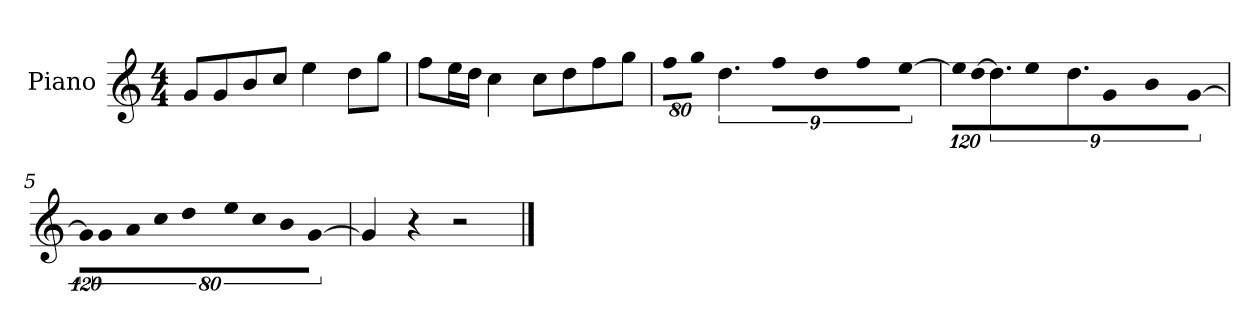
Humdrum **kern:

**kern
*part1
*staff1
*I"Piano
*I'P-no
*clefG2
*k[]
*M4/4
*MM90
=1
8g/L
8g/
8b/
8cc/J
4ee\
8dd\L
8gg\J
=2
8ff\L
16ee\L
16dd\JJ
4cc\
8cc\L
8dd\
8ff\
8gg\J
=3
!LO:N:vis=8
640%71ff\L
!LO:N:vis=8
640%71gg\J
9%2.dd\
!LO:N:vis=8
640%71ff\L
!LO:N:vis=8
640%71dd\
!LO:N:vis=8
640%71ff\
!LO:N:vis=8
[640%71ee\J
=4
!LO:N:vis=16
1920%107ee\LL]
!LO:N:vis=16
[1920%107dd\J
9.dd\]
!LO:N:vis=8
640%71ee\
9.dd\
!LO:N:vis=8
640%71g\
!LO:N:vis=8
640%71b\J
!LO:N:vis=4
[1920%427g/
=5
!LO:N:vis=16
1920%107g\KL]
!LO:N:vis=8
640%71g\
!LO:N:vis=8
640%71a\
!LO:N:vis=8
640%71cc\
!LO:N:vis=16
1920%107dd\K
!LO:N:vis=8
640%71ee\
!LO:N:vis=8
640%71cc\
!LO:N:vis=8
640%71b\J
!LO:N:vis=4
[1920%427g/
!!LO:LB:g=z
=6
4g/]
4r
2r
==
*-
